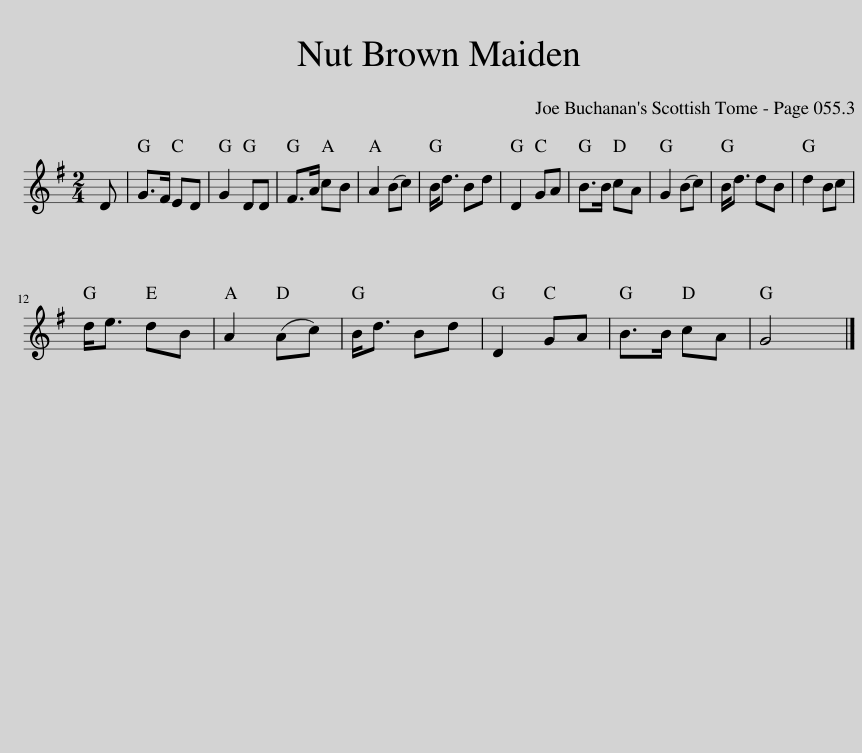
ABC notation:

X:1
L:1/8
M:2/4
I:linebreak $
K:G
V:1 treble
V:1
 D | G>F ED | G2 DD | F>A cB | A2 (Bc) | %5
 B<d Bd | D2 GA | B>B cA | G2 (Bc) | B<d dB | %10
 d2 Bc |$ d<e dB | A2 (Ac) | B<d Bd | D2 GA | %15
 B>B cA | G4 |] %17
